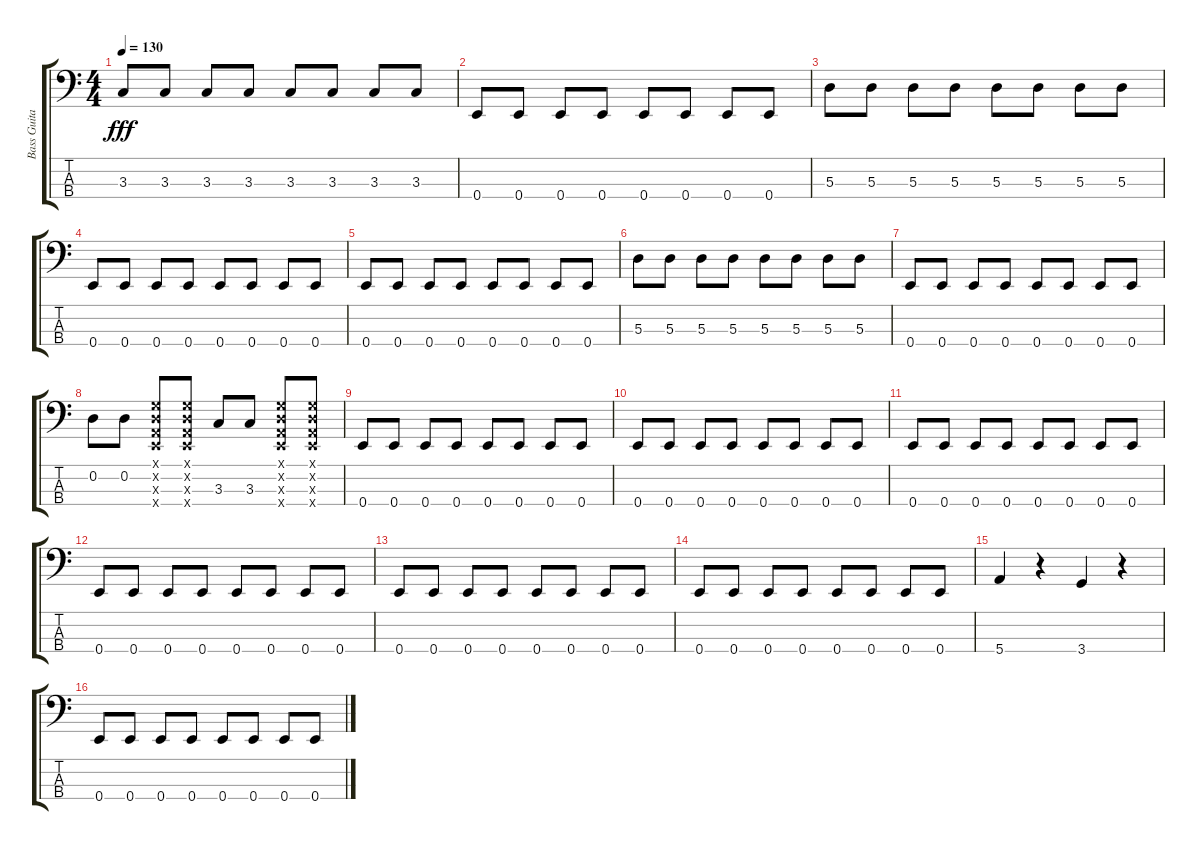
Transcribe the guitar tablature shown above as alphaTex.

\track ("Bass Guitar" "Bass Guita") {instrument slapbass1}
\staff {score tabs}
\tuning (G2 D2 A1 E1) {hide}
\ts (4 4)
\tempo 130
\clef f4
\ks c
3.3.8{dy fff} 3.3.8 3.3.8 3.3.8 3.3.8 3.3.8 3.3.8 3.3.8 |
0.4.8 0.4.8 0.4.8 0.4.8 0.4.8 0.4.8 0.4.8 0.4.8 |
5.3.8 5.3.8 5.3.8 5.3.8 5.3.8 5.3.8 5.3.8 5.3.8 |
0.4.8 0.4.8 0.4.8 0.4.8 0.4.8 0.4.8 0.4.8 0.4.8 |
0.4.8 0.4.8 0.4.8 0.4.8 0.4.8 0.4.8 0.4.8 0.4.8 |
5.3.8 5.3.8 5.3.8 5.3.8 5.3.8 5.3.8 5.3.8 5.3.8 |
0.4.8 0.4.8 0.4.8 0.4.8 0.4.8 0.4.8 0.4.8 0.4.8 |
0.2.8 0.2.8 (0.1{x} 0.2{x} 0.3{x} 0.4{x}).8 (0.1{x} 0.2{x} 0.3{x} 0.4{x}).8 3.3.8 3.3.8 (0.1{x} 0.2{x} 0.3{x} 0.4{x}).8 (0.1{x} 0.2{x} 0.3{x} 0.4{x}).8 |
0.4.8 0.4.8 0.4.8 0.4.8 0.4.8 0.4.8 0.4.8 0.4.8 |
0.4.8 0.4.8 0.4.8 0.4.8 0.4.8 0.4.8 0.4.8 0.4.8 |
0.4.8 0.4.8 0.4.8 0.4.8 0.4.8 0.4.8 0.4.8 0.4.8 |
0.4.8 0.4.8 0.4.8 0.4.8 0.4.8 0.4.8 0.4.8 0.4.8 |
0.4.8 0.4.8 0.4.8 0.4.8 0.4.8 0.4.8 0.4.8 0.4.8 |
0.4.8 0.4.8 0.4.8 0.4.8 0.4.8 0.4.8 0.4.8 0.4.8 |
5.4.4 r.4 3.4.4 r.4 |
0.4.8 0.4.8 0.4.8 0.4.8 0.4.8 0.4.8 0.4.8 0.4.8
